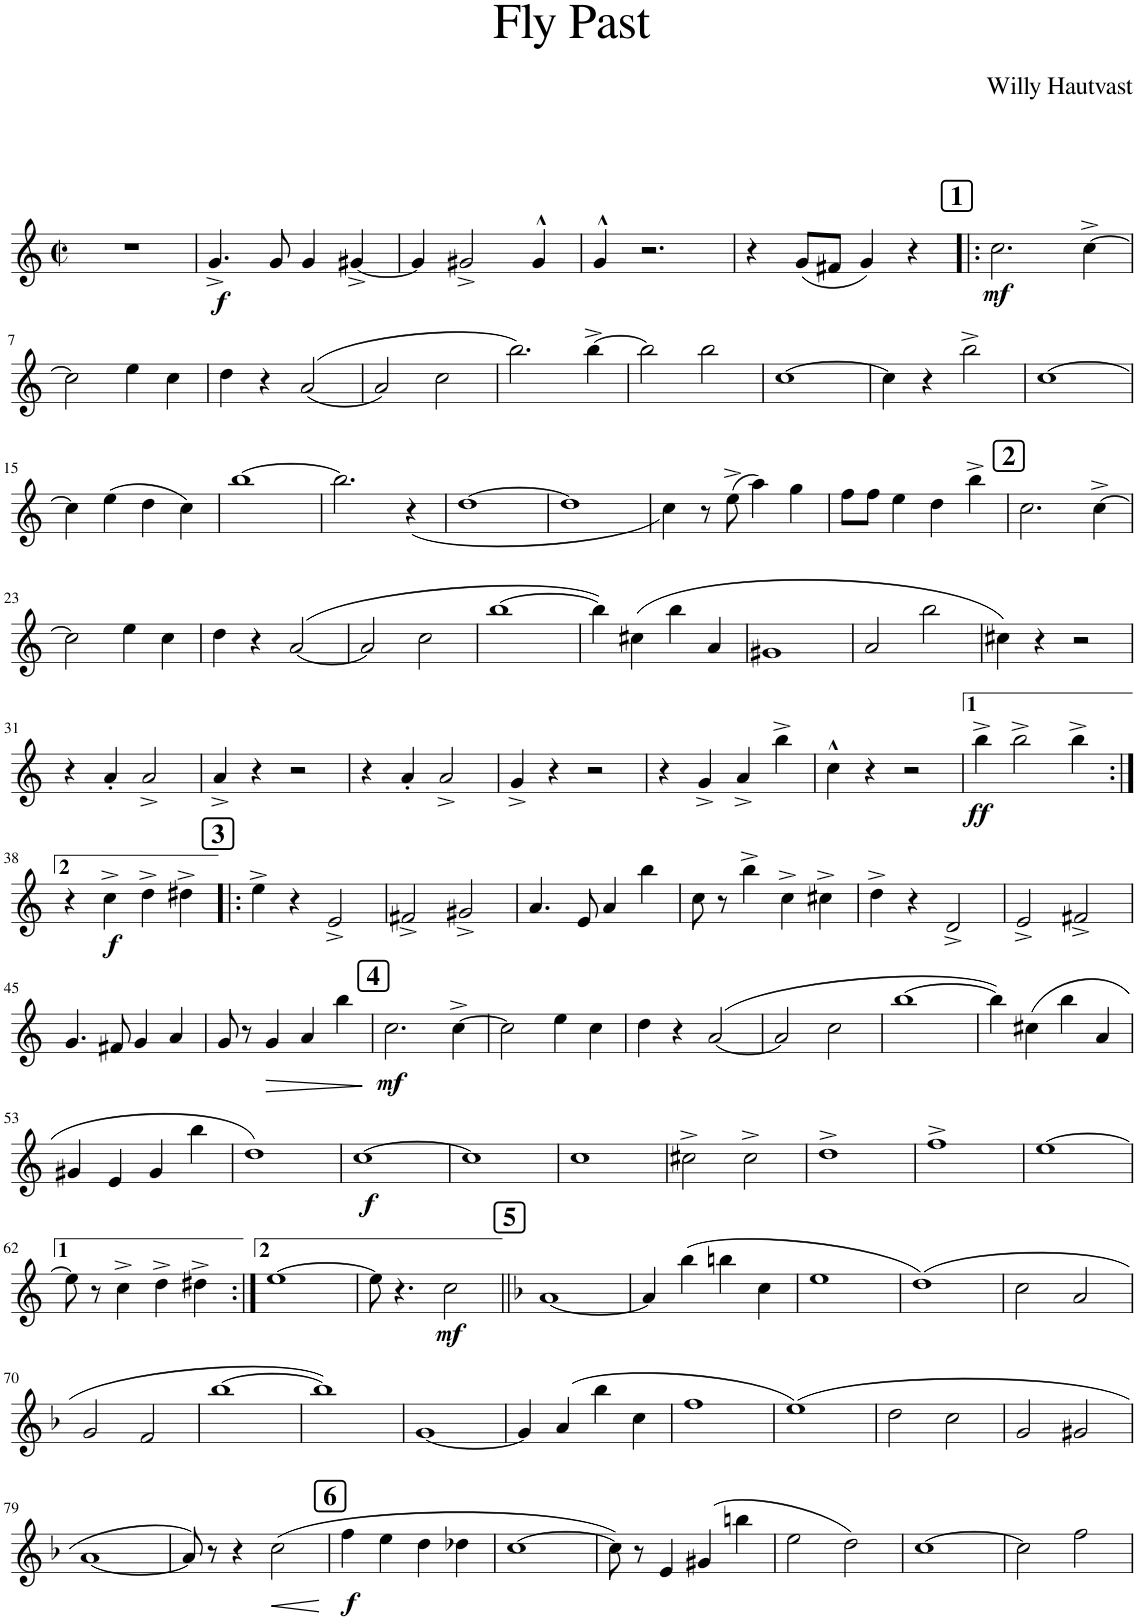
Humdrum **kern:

**kern	**dynam
*part1	*part1
*staff1	*staff1
*I"Tenor Saxophone	*
*I'Ten. Sax.	*
*clefG2	*
*Trd1c2	*
*k[]	*
*M2/2	*
*met(c|)	*
=1	=1
1r	.
=2	=2
!	!LO:DY:b
4.g^/	f
8g/	.
4g/	.
[4g#X^/	.
=3	=3
4g#/]	.
2g#X^/	.
4g#^^/	.
=4	=4
4g^^/	.
2.r	.
=5	=5
4r	.
(8g/L	.
8f#X/J	.
4g/)	.
4r	.
!!LO:REH:place=s1:a:B:cj:fs=14:t=1
=6!|:	=6!|:
!	!LO:DY:b
2.cc\	mf
[4cc^\	.
!!LO:LB:g=z
=7	=7
2cc\]	.
4ee\	.
4cc\	.
=8	=8
4dd\	.
4r	.
((2a/	.
=9	=9
2a/)	.
2cc\	.
=10	=10
2.bb\)	.
[4bb^\	.
=11	=11
2bb\]	.
2bb\	.
=12	=12
[1cc	.
=13	=13
4cc\]	.
4r	.
2bb^\	.
=14	=14
[1cc	.
!!LO:LB:g=z
=15	=15
4cc\]	.
(4ee\	.
4dd\	.
4cc\)	.
=16	=16
[1bb	.
=17	=17
2.bb\]	.
(4r	.
=18	=18
[1dd	.
=19	=19
1dd]	.
=20	=20
4cc\)	.
8r	.
(8ee^\	.
4aa\)	.
4gg\	.
=21	=21
8ff\L	.
8ff\J	.
4ee\	.
4dd\	.
4bb^\	.
!!LO:REH:place=s1:a:B:cj:fs=14:t=2
=22	=22
2.cc\	.
[4cc^\	.
!!LO:LB:g=z
=23	=23
2cc\]	.
4ee\	.
4cc\	.
=24	=24
4dd\	.
4r	.
([2a/	.
=25	=25
2a/]	.
2cc\	.
=26	=26
[1bb	.
=27	=27
4bb\])	.
(4cc#X\	.
4bb\	.
4a/	.
=28	=28
1g#X	.
=29	=29
2a/	.
2bb\	.
=30	=30
4cc#X\)	.
4r	.
2r	.
!!LO:LB:g=z
=31	=31
4r	.
4a'/	.
2a^/	.
=32	=32
4a^/	.
4r	.
2r	.
=33	=33
4r	.
4a'/	.
2a^/	.
=34	=34
4g^/	.
4r	.
2r	.
=35	=35
4r	.
4g^/	.
4a^/	.
4bb^\	.
=36	=36
4cc^^\	.
4r	.
2r	.
=37	=37
!	!LO:DY:b
4bb^\	ff
2bb^\	.
4bb^\	.
!!LO:LB:g=z
=38:|!	=38:|!
4r	.
!	!LO:DY:b
4cc^\	f
4dd^\	.
4dd#X^\	.
!!LO:REH:place=s1:a:B:cj:fs=14:t=3
=39!|:	=39!|:
4ee^\	.
4r	.
2e^/	.
=40	=40
2f#X^/	.
2g#X^/	.
=41	=41
4.a/	.
8e/	.
4a/	.
4bb\	.
=42	=42
8cc\	.
8r	.
4bb^\	.
4cc^\	.
4cc#X^\	.
=43	=43
4dd^\	.
4r	.
2d^/	.
=44	=44
2e^/	.
2f#X^/	.
!!LO:LB:g=z
=45	=45
4.g/	.
8f#X/	.
4g/	.
4a/	.
=46	=46
8g/	.
8r	.
!	!LO:HP:b
4g/	>
4a/	.
4bb\	.
.	]
!!LO:REH:place=s1:a:B:cj:fs=14:t=4
=47	=47
!	!LO:DY:b
2.cc\	mf
[4cc^\	.
=48	=48
2cc\]	.
4ee\	.
4cc\	.
=49	=49
4dd\	.
4r	.
([2a/	.
=50	=50
2a/]	.
2cc\	.
=51	=51
[1bb	.
=52	=52
4bb\])	.
(4cc#X\	.
4bb\	.
4a/	.
!!LO:LB:g=z
=53	=53
4g#X/	.
4e/	.
4g#/	.
4bb\	.
=54	=54
1dd)	.
=55	=55
!	!LO:DY:b
[1cc	f
=56	=56
1cc]	.
=57	=57
1cc	.
=58	=58
2cc#X^\	.
2cc#^\	.
=59	=59
1dd^	.
=60	=60
1ff^	.
=61	=61
[1ee	.
!!LO:LB:g=z
=62	=62
8ee\]	.
8r	.
4cc^\	.
4dd^\	.
4dd#X^\	.
=63:|!	=63:|!
[1ee	.
=64	=64
8ee\]	.
4.r	.
!	!LO:DY:b
2cc\	mf
!!LO:REH:place=s1:a:B:cj:fs=14:t=5
=65||	=65||
*k[b-]	*
[1a	.
=66	=66
4a/]	.
(4bb-\	.
4bbn\	.
4cc\	.
=67	=67
1ee	.
=68	=68
(1dd)	.
=69	=69
2cc\	.
2a/	.
!!LO:LB:g=z
=70	=70
2g/	.
2f/	.
=71	=71
[1bb-	.
=72	=72
1bb-])	.
=73	=73
[1g	.
=74	=74
4g/]	.
(4a/	.
4bb-\	.
4cc\	.
=75	=75
1ff	.
=76	=76
(1ee)	.
=77	=77
2dd\	.
2cc\	.
=78	=78
2g/	.
2g#X/	.
!!LO:LB:g=z
=79	=79
[1a	.
=80	=80
8a/])	.
8r	.
4r	.
!	!LO:HP:b
(2cc\	<
.	[
!!LO:REH:place=s1:a:B:cj:fs=14:t=6
=81	=81
!	!LO:DY:b
4ff\	f
4ee\	.
4dd\	.
4dd-X\	.
=82	=82
[1cc	.
=83	=83
8cc\])	.
8r	.
4e/	.
(4g#X/	.
4bbn\	.
=84	=84
2ee\	.
2dd\)	.
=85	=85
[1cc	.
=86	=86
2cc\]	.
2ff\	.
=	=
*-	*-
